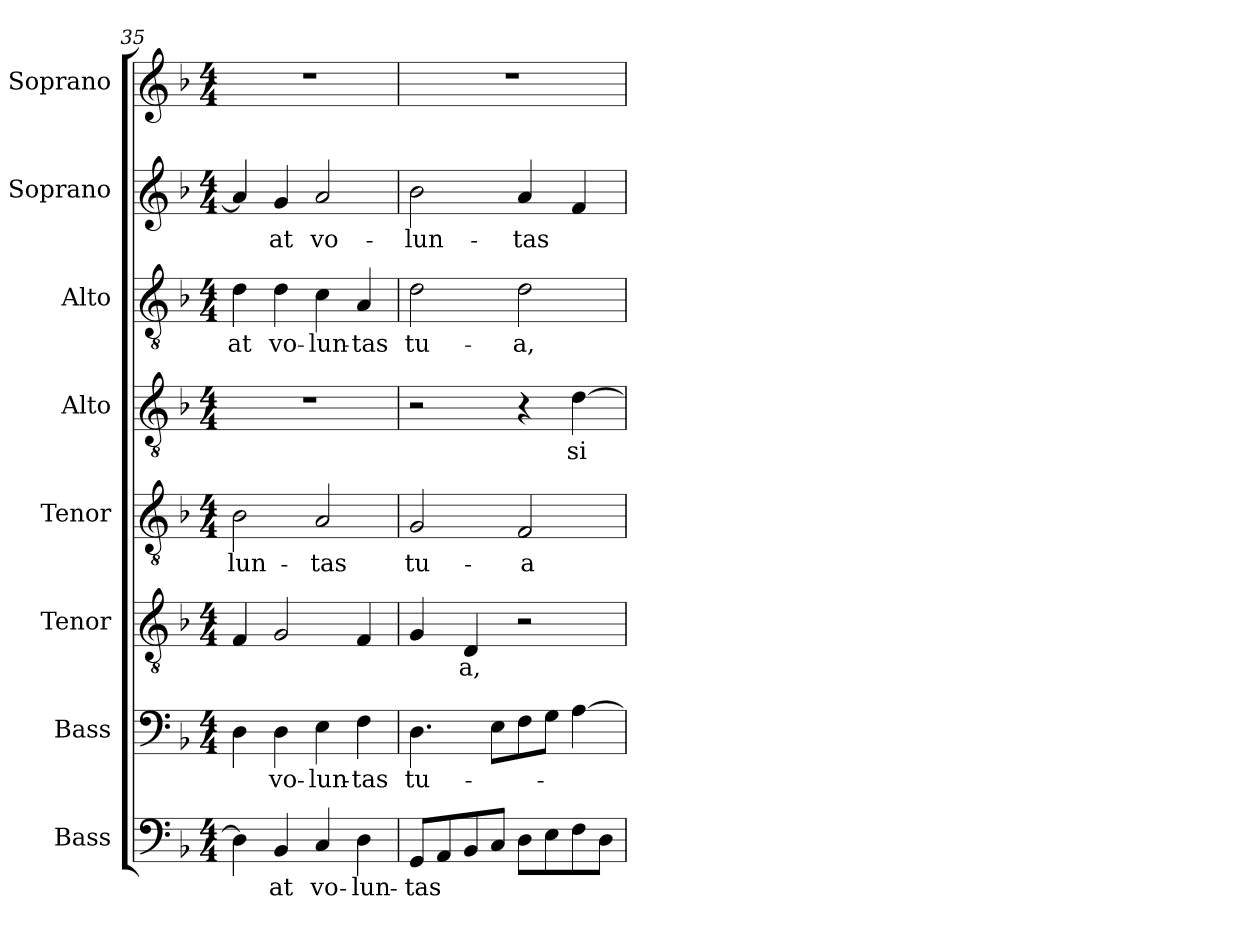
**kern	**text	**kern	**text	**kern	**text	**kern	**text	**kern	**text	**kern	**text	**kern	**text	**kern
*part8	*part8	*part7	*part7	*part6	*part6	*part5	*part5	*part4	*part4	*part3	*part3	*part2	*part2	*part1
*staff8	*staff8	*staff7	*staff7	*staff6	*staff6	*staff5	*staff5	*staff4	*staff4	*staff3	*staff3	*staff2	*staff2	*staff1
*I"Bass	*	*I"Bass	*	*I"Tenor	*	*I"Tenor	*	*I"Alto	*	*I"Alto	*	*I"Soprano	*	*I"Soprano
*I'B.	*	*I'B.	*	*I'T.	*	*I'T.	*	*I'A.	*	*I'A.	*	*I'S.	*	*I'S.
*clefF4	*	*clefF4	*	*clefGv2	*	*clefGv2	*	*clefGv2	*	*clefGv2	*	*clefG2	*	*clefG2
*	*	*	*	*ITrd7c12	*	*ITrd7c12	*	*ITrd7c12	*	*ITrd7c12	*	*	*	*
*k[b-]	*	*k[b-]	*	*k[b-]	*	*k[b-]	*	*k[b-]	*	*k[b-]	*	*k[b-]	*	*k[b-]
*F:	*	*F:	*	*F:	*	*F:	*	*F:	*	*F:	*	*F:	*	*F:
*M4/4	*	*M4/4	*	*M4/4	*	*M4/4	*	*M4/4	*	*M4/4	*	*M4/4	*	*M4/4
=35	=35	=35	=35	=35	=35	=35	=35	=35	=35	=35	=35	=35	=35	=35
!	!	!	!	!	!	!	!LO:LY:b:color=#000000	!	!	!	!	!	!	!
!	!	!	!	!	!	!	!	!	!	!	!LO:LY:b:color=#000000	!	!	!
4Di\]	.	4Di\	.	4FFi/	.	2BB-i\	-lun-	1r	.	4Di\	-at	4ai/]	.	1r
!	!LO:LY:b:color=#000000	!	!	!	!	!	!	!	!	!	!	!	!	!
!	!	!	!LO:LY:b:color=#000000	!	!	!	!	!	!	!	!	!	!	!
!	!	!	!	!	!	!	!	!	!	!	!LO:LY:b:color=#000000	!	!	!
!	!	!	!	!	!	!	!	!	!	!	!	!	!LO:LY:b:color=#000000	!
4BB-i/	-at	4Di\	vo-	2GGi/	.	.	.	.	.	4Di\	vo-	4gi/	-at	.
!	!LO:LY:b:color=#000000	!	!	!	!	!	!	!	!	!	!	!	!	!
!	!	!	!LO:LY:b:color=#000000	!	!	!	!	!	!	!	!	!	!	!
!	!	!	!	!	!	!	!LO:LY:b:color=#000000	!	!	!	!	!	!	!
!	!	!	!	!	!	!	!	!	!	!	!LO:LY:b:color=#000000	!	!	!
!	!	!	!	!	!	!	!	!	!	!	!	!	!LO:LY:b:color=#000000	!
4Ci/	vo-	4Ei\	-lun-	.	.	2AAi/	-tas	.	.	4Ci\	-lun-	2ai/	vo-	.
!	!LO:LY:b:color=#000000	!	!	!	!	!	!	!	!	!	!	!	!	!
!	!	!	!LO:LY:b:color=#000000	!	!	!	!	!	!	!	!	!	!	!
!	!	!	!	!	!	!	!	!	!	!	!LO:LY:b:color=#000000	!	!	!
4Di\	-lun-	4Fi\	-tas	4FFi/	.	.	.	.	.	4AAi/	-tas	.	.	.
!!LO:PB:g=z
=36	=36	=36	=36	=36	=36	=36	=36	=36	=36	=36	=36	=36	=36	=36
!	!LO:LY:b:color=#000000	!	!	!	!	!	!	!	!	!	!	!	!	!
!	!	!	!LO:LY:b:color=#000000	!	!	!	!	!	!	!	!	!	!	!
!	!	!	!	!	!	!	!LO:LY:b:color=#000000	!	!	!	!	!	!	!
!	!	!	!	!	!	!	!	!	!	!	!LO:LY:b:color=#000000	!	!	!
!	!	!	!	!	!	!	!	!	!	!	!	!	!LO:LY:b:color=#000000	!
8GGi/L	-tas	4.Di\	tu-	4GGi/	.	2GGi/	tu-	2r	.	2Di\	tu-	2b-i\	-lun-	1r
8AAi/	.	.	.	.	.	.	.	.	.	.	.	.	.	.
!	!	!	!	!	!LO:LY:b:color=#000000	!	!	!	!	!	!	!	!	!
8BB-i/	.	.	.	4DDi/	-a,	.	.	.	.	.	.	.	.	.
8Ci/J	.	8Ei\L	.	.	.	.	.	.	.	.	.	.	.	.
!	!	!	!	!	!	!	!LO:LY:b:color=#000000	!	!	!	!	!	!	!
!	!	!	!	!	!	!	!	!	!	!	!LO:LY:b:color=#000000	!	!	!
!	!	!	!	!	!	!	!	!	!	!	!	!	!LO:LY:b:color=#000000	!
8Di\L	.	8Fi\	.	2r	.	2FFi/	-a	4r	.	2Di\	-a,	4ai/	-tas	.
8Ei\	.	8Gi\J	.	.	.	.	.	.	.	.	.	.	.	.
!	!	!	!	!	!	!	!	!	!LO:LY:b:color=#000000	!	!	!	!	!
8Fi\	.	[4Ai\	.	.	.	.	.	[4Di\	si-	.	.	4fi/	.	.
8Di\J	.	.	.	.	.	.	.	.	.	.	.	.	.	.
=	=	=	=	=	=	=	=	=	=	=	=	=	=	=
*-	*-	*-	*-	*-	*-	*-	*-	*-	*-	*-	*-	*-	*-	*-
